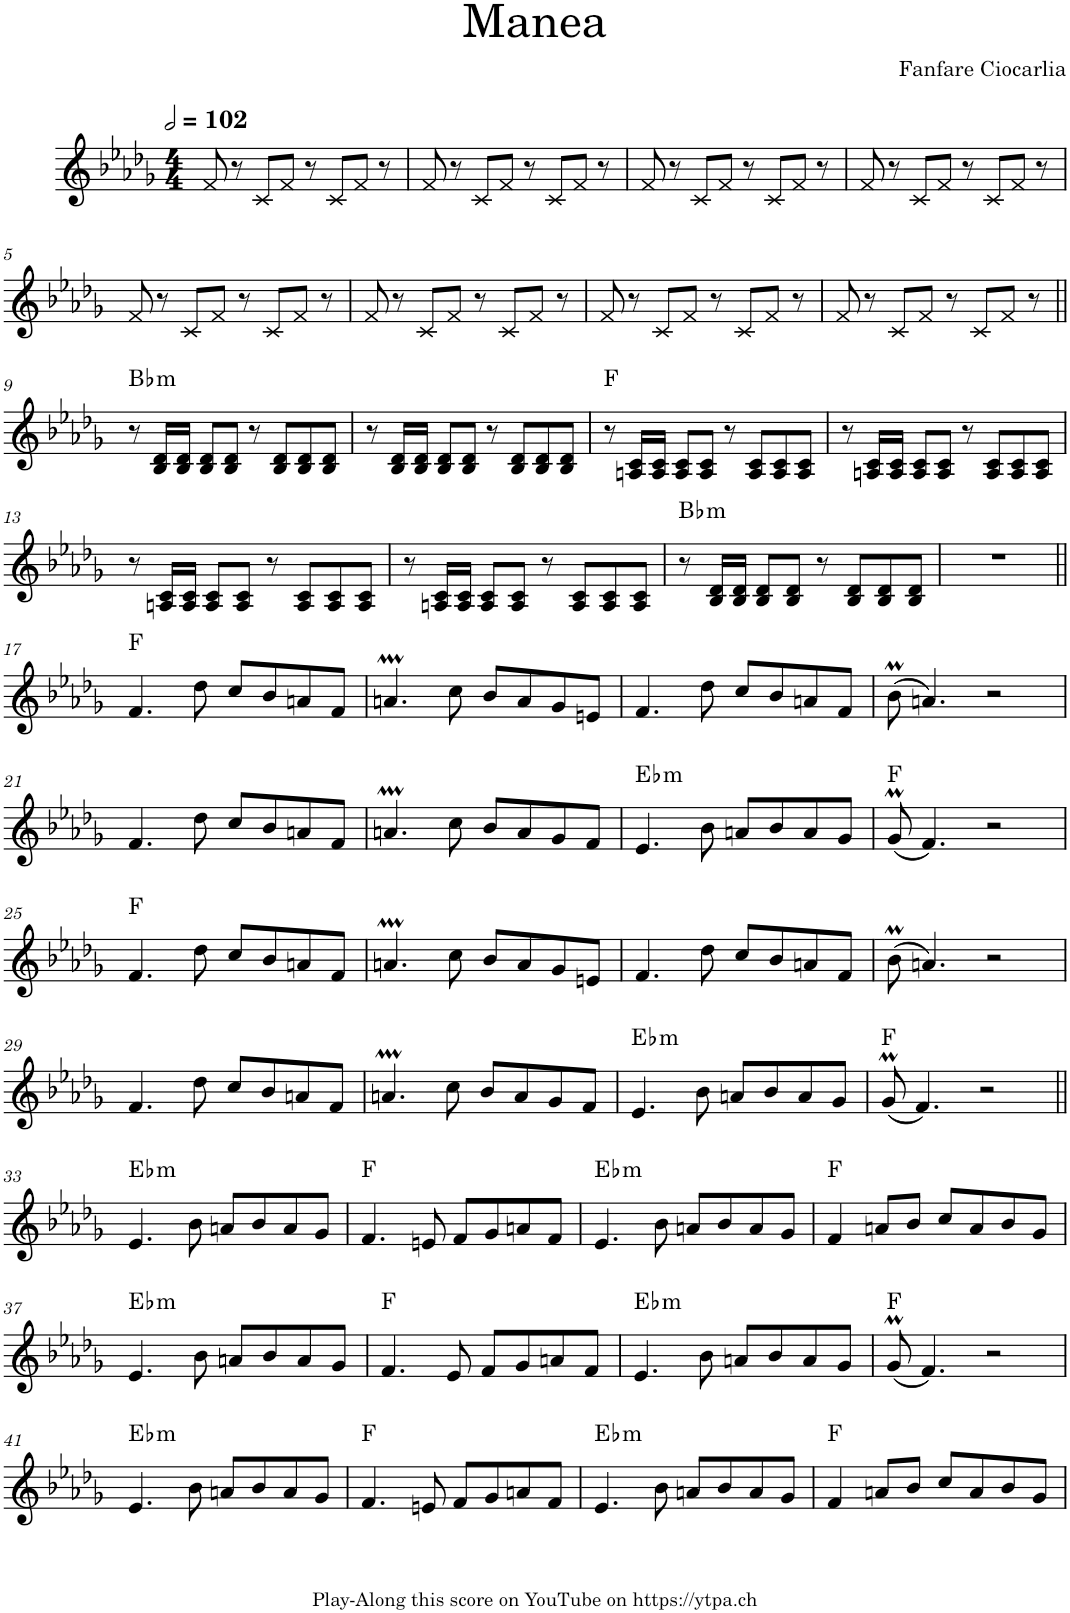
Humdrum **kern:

**kern	**harte
*part1	*part1
*staff1	*
*I"Piano	*
*I'Pno.	*
*clefG2	*
*k[b-e-a-d-g-]	*
*M4/4	*
*MM204	*
=1	=1
8f/	.
8r	.
8c/L	.
8f/J	.
8r	.
8c/L	.
8f/J	.
8r	.
=2	=2
8f/	.
8r	.
8c/L	.
8f/J	.
8r	.
8c/L	.
8f/J	.
8r	.
=3	=3
8f/	.
8r	.
8c/L	.
8f/J	.
8r	.
8c/L	.
8f/J	.
8r	.
=4	=4
8f/	.
8r	.
8c/L	.
8f/J	.
8r	.
8c/L	.
8f/J	.
8r	.
!!LO:LB:g=z
=5	=5
8f/	.
8r	.
8c/L	.
8f/J	.
8r	.
8c/L	.
8f/J	.
8r	.
=6	=6
8f/	.
8r	.
8c/L	.
8f/J	.
8r	.
8c/L	.
8f/J	.
8r	.
=7	=7
8f/	.
8r	.
8c/L	.
8f/J	.
8r	.
8c/L	.
8f/J	.
8r	.
=8	=8
8f/	.
8r	.
8c/L	.
8f/J	.
8r	.
8c/L	.
8f/J	.
8r	.
!!LO:LB:g=z
=9||	=9||
!	!LO:H:kt=m
8r	Bb:min
16B-/ 16d-/LL	.
16B-/ 16d-/JJ	.
8B-/ 8d-/L	.
8B-/ 8d-/J	.
8r	.
8B-/ 8d-/L	.
8B-/ 8d-/	.
8B-/ 8d-/J	.
=10	=10
8r	.
16B-/ 16d-/LL	.
16B-/ 16d-/JJ	.
8B-/ 8d-/L	.
8B-/ 8d-/J	.
8r	.
8B-/ 8d-/L	.
8B-/ 8d-/	.
8B-/ 8d-/J	.
=11	=11
8r	F:maj
16An/ 16c/LL	.
16A/ 16c/JJ	.
8A/ 8c/L	.
8A/ 8c/J	.
8r	.
8A/ 8c/L	.
8A/ 8c/	.
8A/ 8c/J	.
=12	=12
8r	.
16An/ 16c/LL	.
16A/ 16c/JJ	.
8A/ 8c/L	.
8A/ 8c/J	.
8r	.
8A/ 8c/L	.
8A/ 8c/	.
8A/ 8c/J	.
!!LO:LB:g=z
=13	=13
8r	.
16An/ 16c/LL	.
16A/ 16c/JJ	.
8A/ 8c/L	.
8A/ 8c/J	.
8r	.
8A/ 8c/L	.
8A/ 8c/	.
8A/ 8c/J	.
=14	=14
8r	.
16An/ 16c/LL	.
16A/ 16c/JJ	.
8A/ 8c/L	.
8A/ 8c/J	.
8r	.
8A/ 8c/L	.
8A/ 8c/	.
8A/ 8c/J	.
=15	=15
!	!LO:H:kt=m
8r	Bb:min
16B-/ 16d-/LL	.
16B-/ 16d-/JJ	.
8B-/ 8d-/L	.
8B-/ 8d-/J	.
8r	.
8B-/ 8d-/L	.
8B-/ 8d-/	.
8B-/ 8d-/J	.
=16	=16
1r	.
!!LO:LB:g=z
=17||	=17||
4.f/	F:maj
8dd-\	.
8cc/L	.
8b-/	.
8an/	.
8f/J	.
=18	=18
4.anm/	.
8cc\	.
8b-/L	.
8a/	.
8g-/	.
8en/J	.
=19	=19
4.f/	.
8dd-\	.
8cc/L	.
8b-/	.
8an/	.
8f/J	.
=20	=20
(8b-M\	.
4.an/)	.
2r	.
!!LO:LB:g=z
=21	=21
4.f/	.
8dd-\	.
8cc/L	.
8b-/	.
8an/	.
8f/J	.
=22	=22
4.anm/	.
8cc\	.
8b-/L	.
8a/	.
8g-/	.
8f/J	.
=23	=23
!	!LO:H:kt=m
4.e-/	Eb:min
8b-\	.
8an/L	.
8b-/	.
8a/	.
8g-/J	.
=24	=24
(8g-M/	F:maj
4.f/)	.
2r	.
!!LO:LB:g=z
=25	=25
4.f/	F:maj
8dd-\	.
8cc/L	.
8b-/	.
8an/	.
8f/J	.
=26	=26
4.anm/	.
8cc\	.
8b-/L	.
8a/	.
8g-/	.
8en/J	.
=27	=27
4.f/	.
8dd-\	.
8cc/L	.
8b-/	.
8an/	.
8f/J	.
=28	=28
(8b-M\	.
4.an/)	.
2r	.
!!LO:LB:g=z
=29	=29
4.f/	.
8dd-\	.
8cc/L	.
8b-/	.
8an/	.
8f/J	.
=30	=30
4.anm/	.
8cc\	.
8b-/L	.
8a/	.
8g-/	.
8f/J	.
=31	=31
!	!LO:H:kt=m
4.e-/	Eb:min
8b-\	.
8an/L	.
8b-/	.
8a/	.
8g-/J	.
=32	=32
(8g-M/	F:maj
4.f/)	.
2r	.
!!LO:LB:g=z
=33||	=33||
!	!LO:H:kt=m
4.e-/	Eb:min
8b-\	.
8an/L	.
8b-/	.
8a/	.
8g-/J	.
=34	=34
4.f/	F:maj
8en/	.
8f/L	.
8g-/	.
8an/	.
8f/J	.
=35	=35
!	!LO:H:kt=m
4.e-/	Eb:min
8b-\	.
8an/L	.
8b-/	.
8a/	.
8g-/J	.
=36	=36
4f/	F:maj
8an/L	.
8b-/J	.
8cc/L	.
8a/	.
8b-/	.
8g-/J	.
!!LO:LB:g=z
=37	=37
!	!LO:H:kt=m
4.e-/	Eb:min
8b-\	.
8an/L	.
8b-/	.
8a/	.
8g-/J	.
=38	=38
4.f/	F:maj
8e-/	.
8f/L	.
8g-/	.
8an/	.
8f/J	.
=39	=39
!	!LO:H:kt=m
4.e-/	Eb:min
8b-\	.
8an/L	.
8b-/	.
8a/	.
8g-/J	.
=40	=40
(8g-M/	F:maj
4.f/)	.
2r	.
!!LO:LB:g=z
=41	=41
!	!LO:H:kt=m
4.e-/	Eb:min
8b-\	.
8an/L	.
8b-/	.
8a/	.
8g-/J	.
=42	=42
4.f/	F:maj
8en/	.
8f/L	.
8g-/	.
8an/	.
8f/J	.
=43	=43
!	!LO:H:kt=m
4.e-/	Eb:min
8b-\	.
8an/L	.
8b-/	.
8a/	.
8g-/J	.
=44	=44
4f/	F:maj
8an/L	.
8b-/J	.
8cc/L	.
8a/	.
8b-/	.
8g-/J	.
=	=
*-	*-
